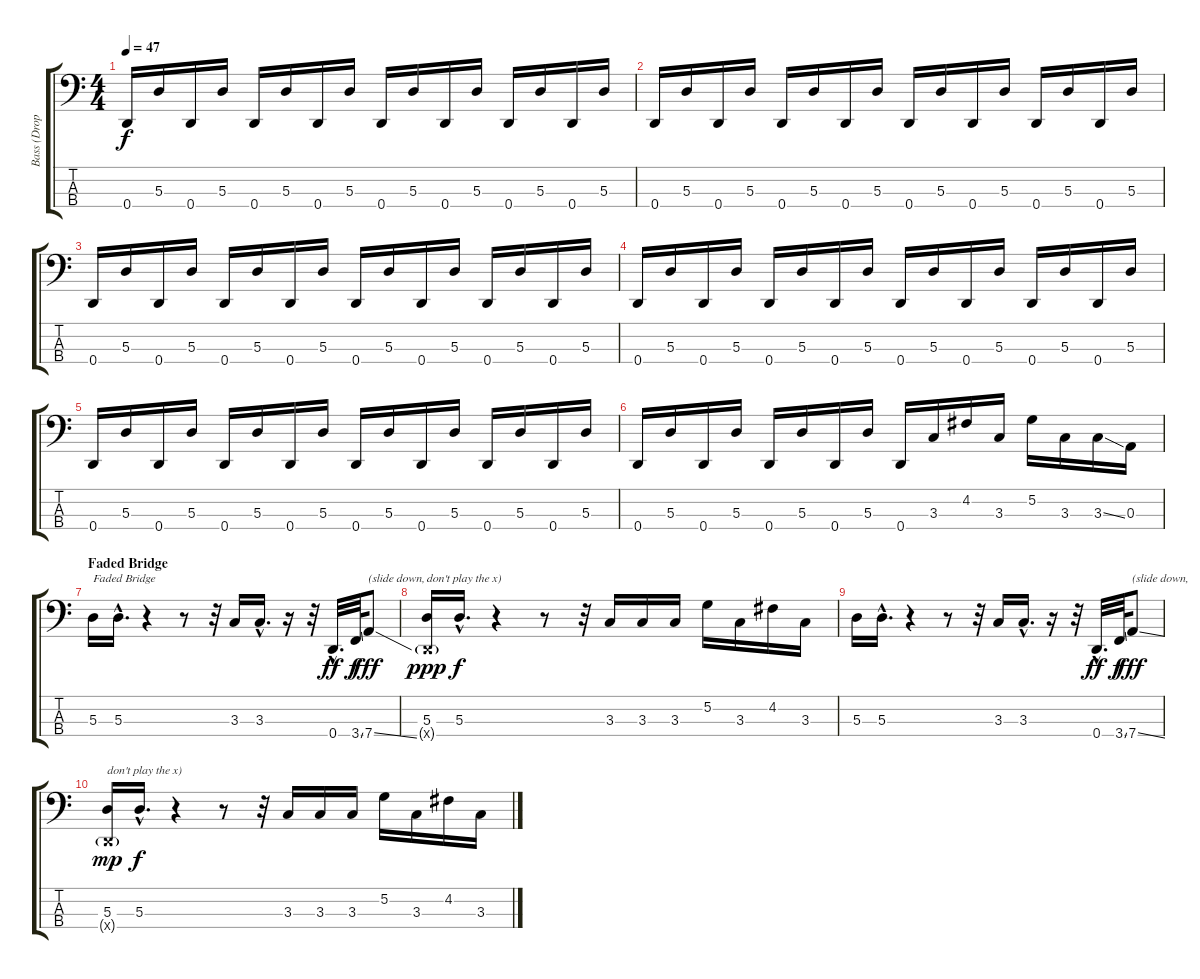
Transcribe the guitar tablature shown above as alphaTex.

\track ("Bass (Dropped D)" "Bass (Drop") {instrument electricbassfinger}
\staff {score tabs}
\tuning (G2 D2 A1 D1) {hide}
\ts (4 4)
\tempo 47
\clef f4
\ks c
0.4.16{dy f} 5.3.16 0.4.16 5.3.16 0.4.16 5.3.16 0.4.16 5.3.16 0.4.16 5.3.16 0.4.16 5.3.16 0.4.16 5.3.16 0.4.16 5.3.16 |
0.4.16 5.3.16 0.4.16 5.3.16 0.4.16 5.3.16 0.4.16 5.3.16 0.4.16 5.3.16 0.4.16 5.3.16 0.4.16 5.3.16 0.4.16 5.3.16 |
0.4.16 5.3.16 0.4.16 5.3.16 0.4.16 5.3.16 0.4.16 5.3.16 0.4.16 5.3.16 0.4.16 5.3.16 0.4.16 5.3.16 0.4.16 5.3.16 |
0.4.16 5.3.16 0.4.16 5.3.16 0.4.16 5.3.16 0.4.16 5.3.16 0.4.16 5.3.16 0.4.16 5.3.16 0.4.16 5.3.16 0.4.16 5.3.16 |
0.4.16 5.3.16 0.4.16 5.3.16 0.4.16 5.3.16 0.4.16 5.3.16 0.4.16 5.3.16 0.4.16 5.3.16 0.4.16 5.3.16 0.4.16 5.3.16 |
0.4.16 5.3.16 0.4.16 5.3.16 0.4.16 5.3.16 0.4.16 5.3.16 0.4.16 3.3.16 4.2.16 3.3.16 5.2.16 3.3.16 3.3{ss}.16 0.3.16 |
\section ("" "Faded Bridge")
5.3.16{txt "Faded Bridge"} 5.3{hac}.16{d} r.4 r.8 r.32 3.3.16 3.3{hac}.16{d} r.16 r.32 0.4{hac}.32{d dy ff} 3.4{ss}.64{dy f} 7.4{ss}.8{txt "(slide down," dy fff} |
(5.3 0.4{g x}).16{txt "don't play the x)" dy ppp volume 0} 5.3{hac}.16{d dy f} r.4 r.8 r.32 3.3.16 3.3.16 3.3.16 5.2.16 3.3.16 4.2.16 3.3.16 |
5.3.16 5.3{hac}.16{d} r.4 r.8 r.32 3.3.16 3.3{hac}.16{d} r.16 r.32 0.4{hac}.32{d dy ff} 3.4{ss}.64{dy f} 7.4{ss}.8{txt "(slide down," dy fff} |
(5.3 0.4{g x}).16{txt "don't play the x)" dy mp} 5.3{hac}.16{d dy f} r.4 r.8 r.32 3.3.16 3.3.16 3.3.16 5.2.16 3.3.16 4.2.16 3.3.16
